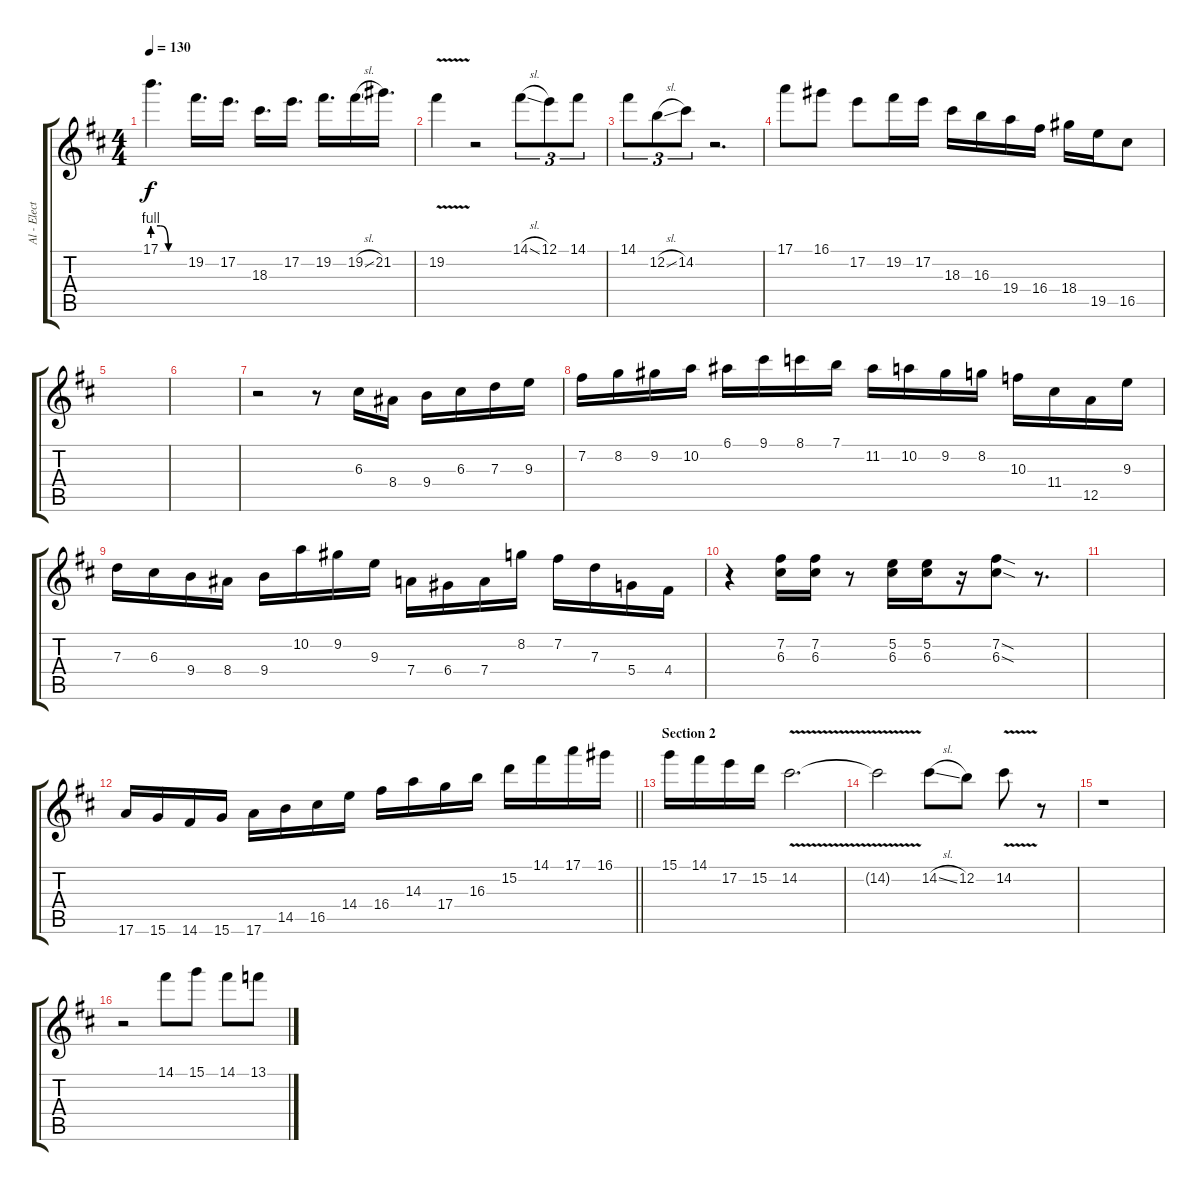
\track ("Al - Electric Guitar" "Al - Elect") {instrument overdrivenguitar}
\staff {score tabs}
\tuning (E4 B3 G3 D3 A2 E2) {hide}
\ts (4 4)
\tempo 130
\clef g2
\ks d
17.1{be (custom 0 4 15 4 30 0 60 0) t}.4{d dy f} 19.2.16{d} 17.2.16{d} 18.3.16{d} 17.2.16{d} 19.2.16{d} 19.2{sl}.16 21.2.16{d} |
19.2{v}.4 r.2 14.1{sl}.8{tu (3 2)} 12.1.8{tu (3 2)} 14.1.8{tu (3 2)} |
14.1.8{tu (3 2)} 12.2{sl}.8{tu (3 2)} 14.2.8{tu (3 2)} r.2{d} |
17.1.8 16.1.8 17.2.8 19.2.16 17.2.16 18.3.16 16.3.16 19.4.16 16.4.16 18.4.16 19.5.16 16.5.8 |
|
|
r.2 r.8 6.3.16 8.4.16 9.4.16 6.3.16 7.3.16 9.3.16 |
7.2.16 8.2.16 9.2.16 10.2.16 6.1.16 9.1.16 8.1.16 7.1.16 11.2.16 10.2.16 9.2.16 8.2.16 10.3.16 11.4.16 12.5.16 9.3.16 |
7.3.16 6.3.16 9.4.16 8.4.16 9.4.16 10.2.16 9.2.16 9.3.16 7.4.16 6.4.16 7.4.16 8.2.16 7.2.16 7.3.16 5.4.16 4.4.16 |
r.4 (7.2 6.3).16 (7.2 6.3).16 r.8 (5.2 6.3).16 (5.2 6.3).16 r.16 (7.2{sod} 6.3{sod}).8 r.8{d} |
|
\barLineRight lightlight
17.6.16 15.6.16 14.6.16 15.6.16 17.6.16 14.5.16 16.5.16 14.4.16 16.4.16 14.3.16 17.4.16 16.3.16 15.2.16 14.1.16 17.1.16 16.1.16 |
\section ("" "Section 2")
15.1.16 14.1.16 17.2.16 15.2.16 14.2{v}.2{d} |
14.2{t}.2 14.2{sl}.8 12.2.8 14.2{v}.8 r.8 |
r.1 |
r.2 14.1.8 15.1.8 14.1.8 13.1.8
